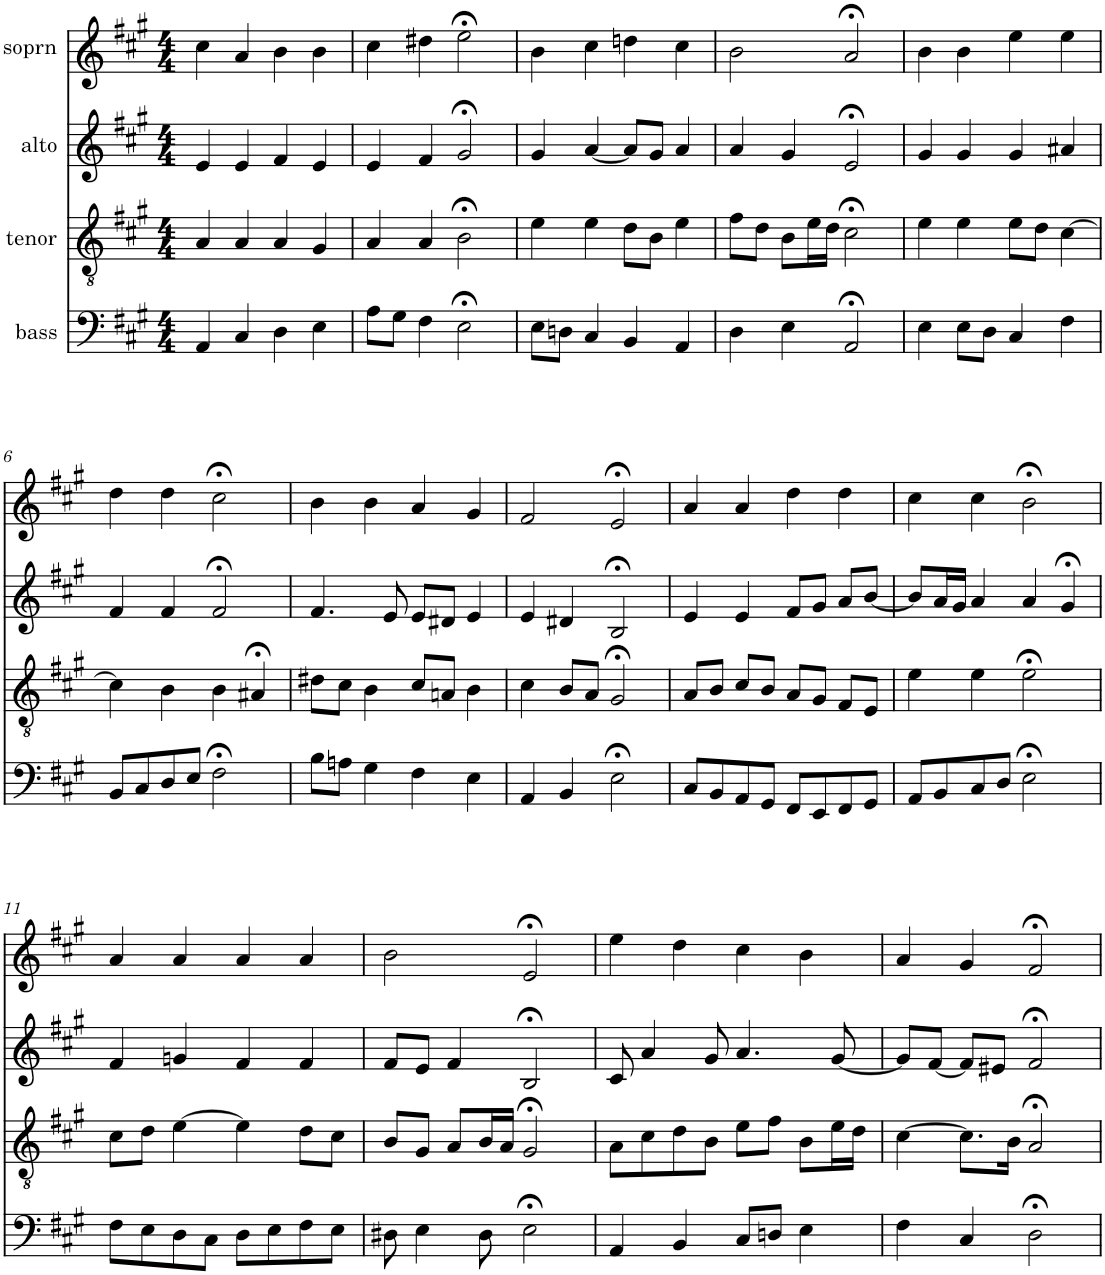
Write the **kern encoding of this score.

**kern	**kern	**kern	**kern
*part4	*part3	*part2	*part1
*staff4	*staff3	*staff2	*staff1
*I"bass	*I"tenor	*I"alto	*I"soprn
*clefF4	*clefGv2	*clefG2	*clefG2
*k[f#c#g#]	*k[f#c#g#]	*k[f#c#g#]	*k[f#c#g#]
*A:	*A:	*A:	*A:
*M4/4	*M4/4	*M4/4	*M4/4
=1	=1	=1	=1
4AA/	4A/	4e/	4cc#\
4C#/	4A/	4e/	4a/
4D\	4A/	4f#/	4b\
4E\	4G#/	4e/	4b\
=2	=2	=2	=2
8A\L	4A/	4e/	4cc#\
8G#\J	.	.	.
4F#\	4A/	4f#/	4dd#X\
2E;<\	2B;<\	2g#;</	2ee;<\
=3	=3	=3	=3
8E\L	4e\	4g#/	4b\
8Dn\J	.	.	.
4C#/	4e\	[4a/	4cc#\
4BB/	8d\L	8a/L]	4ddn\
.	8B\J	8g#/J	.
4AA/	4e\	4a/	4cc#\
=4	=4	=4	=4
4D\	8f#\L	4a/	2b\
.	8d\J	.	.
4E\	8B\L	4g#/	.
.	16e\L	.	.
.	16d\JJ	.	.
2AA;</	2c#;<\	2e;</	2a;</
=5	=5	=5	=5
4E\	4e\	4g#/	4b\
8E\L	4e\	4g#/	4b\
8D\J	.	.	.
4C#/	8e\L	4g#/	4ee\
.	8d\J	.	.
4F#\	[4c#\	4a#X/	4ee\
!!LO:LB:g=z
=6	=6	=6	=6
8BB/L	4c#\]	4f#/	4dd\
8C#/	.	.	.
8D/	4B\	4f#/	4dd\
8E/J	.	.	.
2F#;<\	4B\	2f#;</	2cc#;<\
.	4A#X;</	.	.
=7	=7	=7	=7
8B\L	8d#X\L	4.f#/	4b\
8An\J	8c#\J	.	.
4G#\	4B\	.	4b\
.	.	8e/	.
4F#\	8c#/L	8e/L	4a/
.	8An/J	8d#X/J	.
4E\	4B\	4e/	4g#/
=8	=8	=8	=8
4AA/	4c#\	4e/	2f#/
4BB/	8B/L	4d#X/	.
.	8A/J	.	.
2E;<\	2G#;</	2B;</	2e;</
=9	=9	=9	=9
8C#/L	8A/L	4e/	4a/
8BB/	8B/J	.	.
8AA/	8c#/L	4e/	4a/
8GG#/J	8B/J	.	.
8FF#/L	8A/L	8f#/L	4dd\
8EE/	8G#/J	8g#/J	.
8FF#/	8F#/L	8a/L	4dd\
8GG#/J	8E/J	[8b/J	.
=10	=10	=10	=10
8AA/L	4e\	8b/L]	4cc#\
8BB/	.	16a/L	.
.	.	16g#/JJ	.
8C#/	4e\	4a/	4cc#\
8D/J	.	.	.
2E;<\	2e;<\	4a/	2b;<\
.	.	4g#;</	.
!!LO:LB:g=z
=11	=11	=11	=11
8F#\L	8c#\L	4f#/	4a/
8E\	8d\J	.	.
8D\	[4e\	4gn/	4a/
8C#\J	.	.	.
8D\L	4e\]	4f#/	4a/
8E\	.	.	.
8F#\	8d\L	4f#/	4a/
8E\J	8c#\J	.	.
=12	=12	=12	=12
8D#X\	8B/L	8f#/L	2b\
4E\	8G#/J	8e/J	.
.	8A/L	4f#/	.
8D#\	16B/L	.	.
.	16A/JJ	.	.
2E;<\	2G#;</	2B;</	2e;</
=13	=13	=13	=13
4AA/	8A\L	8c#/	4ee\
.	8c#\	4a/	.
4BB/	8d\	.	4dd\
.	8B\J	8g#/	.
8C#/L	8e\L	4.a/	4cc#\
8Dn/J	8f#\J	.	.
4E\	8B\L	.	4b\
.	16e\L	[8g#/	.
.	16d\JJ	.	.
=14	=14	=14	=14
4F#\	[4c#\	8g#/L]	4a/
.	.	[8f#/J	.
4C#/	8.c#\L]	8f#/L]	4g#/
.	.	8e#X/J	.
.	16B\Jk	.	.
2D;<\	2A;</	2f#;</	2f#;</
=	=	=	=
*-	*-	*-	*-
